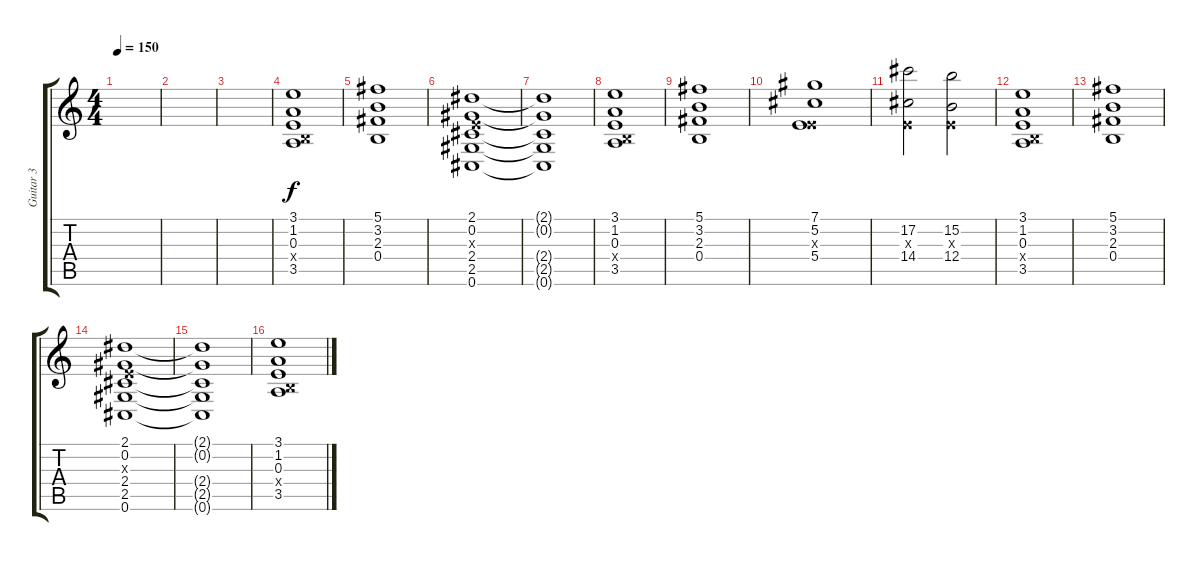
\track ("Guitar 3" "Guitar 3") {instrument electricguitarclean bank 255}
\staff {score tabs}
\tuning (Db4 Ab3 E3 B2 Gb2 Db2) {hide}
\ts (4 4)
\tempo 150
\clef g2
\ks c
|
|
|
(3.1 1.2 0.3 0.4{x} 3.5).1 |
(5.1 3.2 2.3 0.4).1 |
(2.1 0.2 0.3{x} 2.4 2.5 0.6).1 |
(2.1{t} 0.2{t} 2.4{t} 2.5{t} 0.6{t}).1 |
(3.1 1.2 0.3 0.4{x} 3.5).1 |
(5.1 3.2 2.3 0.4).1 |
(7.1 5.2 0.3{x} 5.4).1 |
(17.2 0.3{x} 14.4).2 (15.2 0.3{x} 12.4).2 |
(3.1 1.2 0.3 0.4{x} 3.5).1 |
(5.1 3.2 2.3 0.4).1 |
(2.1 0.2 0.3{x} 2.4 2.5 0.6).1 |
(2.1{t} 0.2{t} 2.4{t} 2.5{t} 0.6{t}).1 |
(3.1 1.2 0.3 0.4{x} 3.5).1
